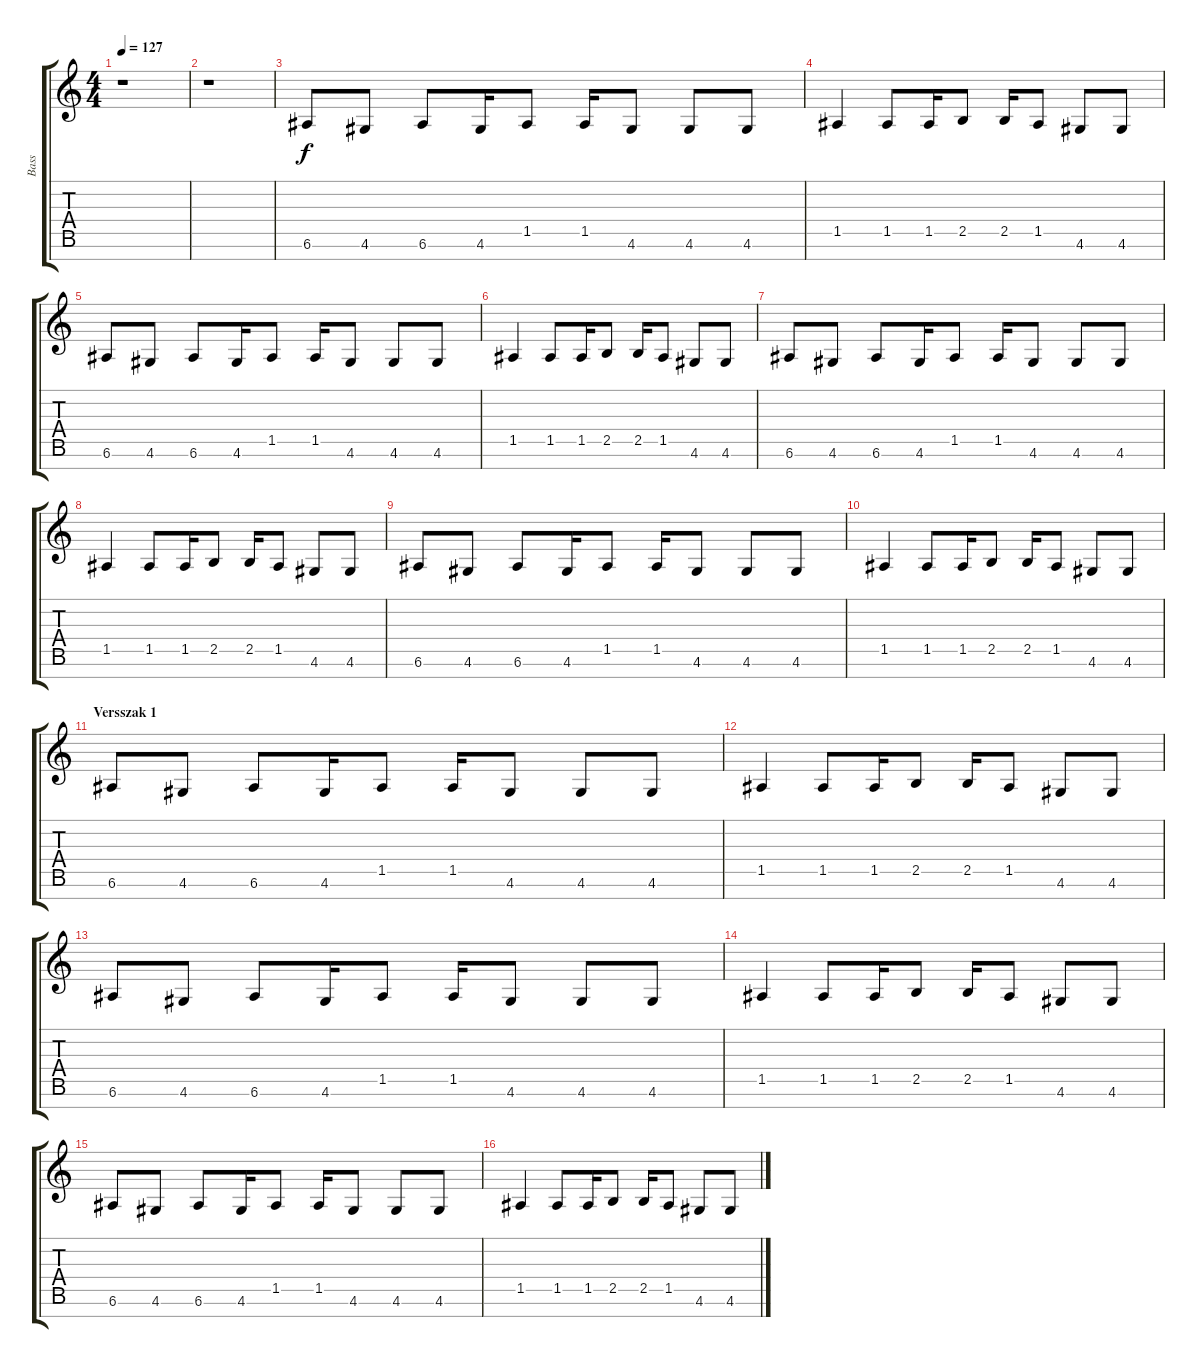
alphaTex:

\track ("Bass" "Bass") {instrument electricbasspick}
\staff {score tabs}
\tuning (E4 B3 G3 D3 A2 E2 B1) {hide}
\ts (4 4)
\tempo 127
\clef g2
\ks c
r.1{dy f} |
r.1 |
6.6.8 4.6.8 6.6.8 4.6.16 1.5.8 1.5.16 4.6.8 4.6.8 4.6.8 |
1.5.4 1.5.8 1.5.16 2.5.8 2.5.16 1.5.8 4.6.8 4.6.8 |
6.6.8 4.6.8 6.6.8 4.6.16 1.5.8 1.5.16 4.6.8 4.6.8 4.6.8 |
1.5.4 1.5.8 1.5.16 2.5.8 2.5.16 1.5.8 4.6.8 4.6.8 |
6.6.8 4.6.8 6.6.8 4.6.16 1.5.8 1.5.16 4.6.8 4.6.8 4.6.8 |
1.5.4 1.5.8 1.5.16 2.5.8 2.5.16 1.5.8 4.6.8 4.6.8 |
6.6.8 4.6.8 6.6.8 4.6.16 1.5.8 1.5.16 4.6.8 4.6.8 4.6.8 |
1.5.4 1.5.8 1.5.16 2.5.8 2.5.16 1.5.8 4.6.8 4.6.8 |
\section ("" "Versszak 1")
6.6.8 4.6.8 6.6.8 4.6.16 1.5.8 1.5.16 4.6.8 4.6.8 4.6.8 |
1.5.4 1.5.8 1.5.16 2.5.8 2.5.16 1.5.8 4.6.8 4.6.8 |
6.6.8 4.6.8 6.6.8 4.6.16 1.5.8 1.5.16 4.6.8 4.6.8 4.6.8 |
1.5.4 1.5.8 1.5.16 2.5.8 2.5.16 1.5.8 4.6.8 4.6.8 |
6.6.8 4.6.8 6.6.8 4.6.16 1.5.8 1.5.16 4.6.8 4.6.8 4.6.8 |
1.5.4 1.5.8 1.5.16 2.5.8 2.5.16 1.5.8 4.6.8 4.6.8
